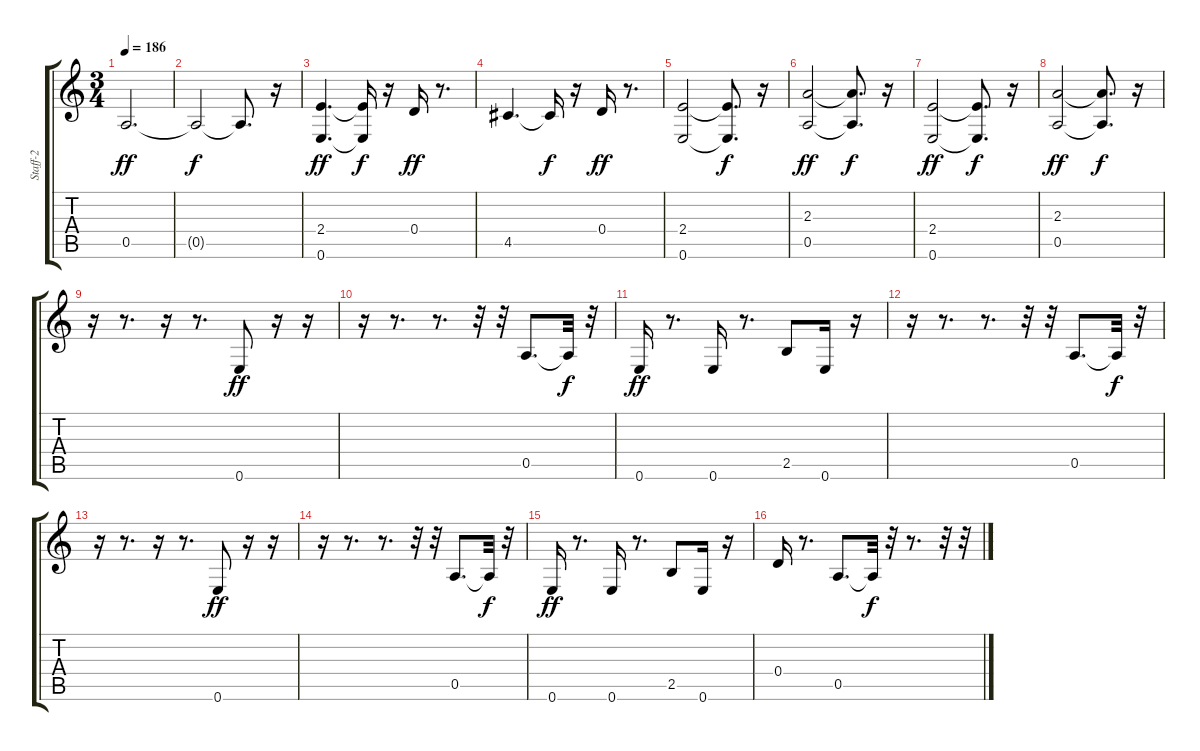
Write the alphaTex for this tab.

\track ("Staff-2" "Staff-2") {instrument synthbass2}
\staff {score tabs}
\tuning (E4 B3 G3 D3 A2 E2) {hide}
\ts (3 4)
\tempo 186
\clef g2
\ks c
0.5.2{d dy ff} |
0.5{t}.2{dy f} 0.5{t}.8{d} r.16 |
(2.4 0.6).4{d dy ff} (2.4{t} 0.6{t}).16{dy f} r.16 0.4.16{dy ff} r.8{d} |
4.5.4{d} 4.5{t}.16{dy f} r.16 0.4.16{dy ff} r.8{d} |
(2.4 0.6).2 (2.4{t} 0.6{t}).8{d dy f} r.16 |
(2.3 0.5).2{dy ff} (2.3{t} 0.5{t}).8{d dy f} r.16 |
(2.4 0.6).2{dy ff} (2.4{t} 0.6{t}).8{d dy f} r.16 |
(2.3 0.5).2{dy ff} (2.3{t} 0.5{t}).8{d dy f} r.16 |
r.16 r.8{d} r.16 r.8{d} 0.6.8{dy ff} r.16 r.16 |
r.16 r.8{d} r.8{d} r.32 r.32 0.5.8{d} 0.5{t}.32{dy f} r.32 |
0.6.16{dy ff} r.8{d} 0.6.16 r.8{d} 2.5.8 0.6.16 r.16 |
r.16 r.8{d} r.8{d} r.32 r.32 0.5.8{d} 0.5{t}.32{dy f} r.32 |
r.16 r.8{d} r.16 r.8{d} 0.6.8{dy ff} r.16 r.16 |
r.16 r.8{d} r.8{d} r.32 r.32 0.5.8{d} 0.5{t}.32{dy f} r.32 |
0.6.16{dy ff} r.8{d} 0.6.16 r.8{d} 2.5.8 0.6.16 r.16 |
0.4.16 r.8{d} 0.5.8{d} 0.5{t}.32{dy f} r.32 r.8{d} r.32 r.32
